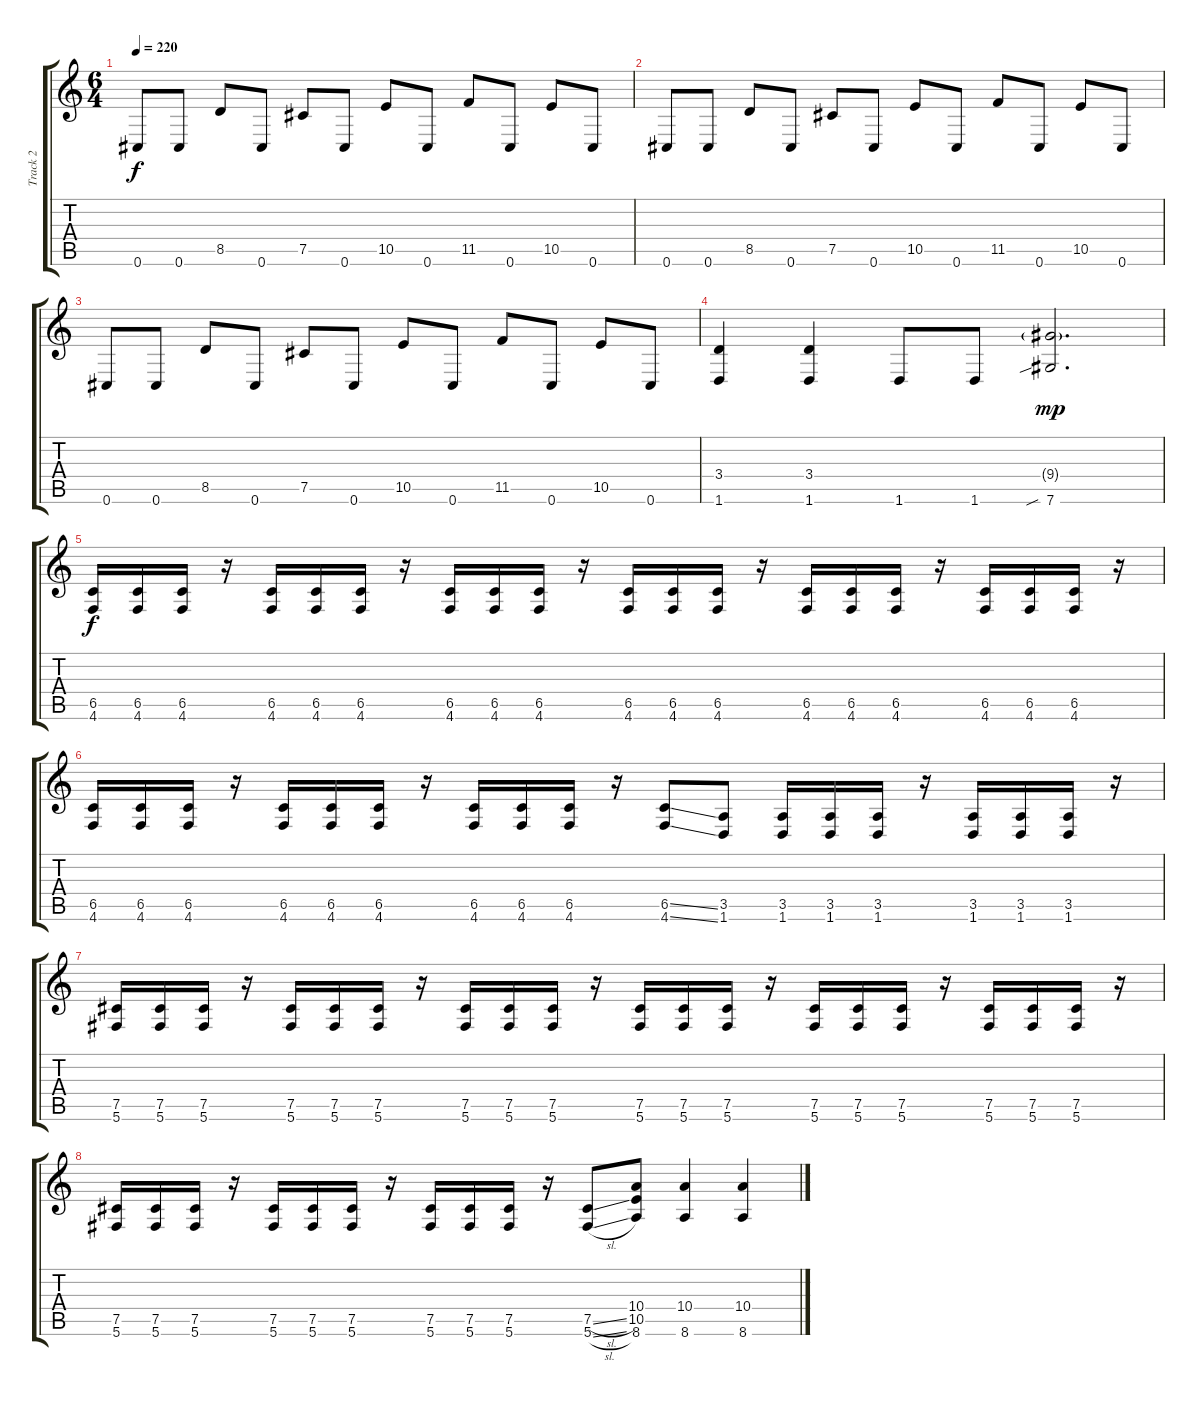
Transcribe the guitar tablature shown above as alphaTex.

\track ("Track 2" "Track 2") {instrument distortionguitar}
\staff {score tabs}
\tuning (Db4 Ab3 E3 B2 Gb2 Db2) {hide}
\ts (6 4)
\tempo 220
\clef g2
\ks c
0.6.8{dy f} 0.6.8 8.5.8 0.6.8 7.5.8 0.6.8 10.5.8 0.6.8 11.5.8 0.6.8 10.5.8 0.6.8 |
0.6.8 0.6.8 8.5.8 0.6.8 7.5.8 0.6.8 10.5.8 0.6.8 11.5.8 0.6.8 10.5.8 0.6.8 |
0.6.8 0.6.8 8.5.8 0.6.8 7.5.8 0.6.8 10.5.8 0.6.8 11.5.8 0.6.8 10.5.8 0.6.8 |
(3.4 1.6).4 (3.4 1.6).4 1.6.8 1.6.8 (9.4{g} 7.6{sib}).2{d dy mp} |
(6.5 4.6).16{dy f} (6.5 4.6).16 (6.5 4.6).16 r.16 (6.5 4.6).16 (6.5 4.6).16 (6.5 4.6).16 r.16 (6.5 4.6).16 (6.5 4.6).16 (6.5 4.6).16 r.16 (6.5 4.6).16 (6.5 4.6).16 (6.5 4.6).16 r.16 (6.5 4.6).16 (6.5 4.6).16 (6.5 4.6).16 r.16 (6.5 4.6).16 (6.5 4.6).16 (6.5 4.6).16 r.16 |
(6.5 4.6).16 (6.5 4.6).16 (6.5 4.6).16 r.16 (6.5 4.6).16 (6.5 4.6).16 (6.5 4.6).16 r.16 (6.5 4.6).16 (6.5 4.6).16 (6.5 4.6).16 r.16 (6.5{ss} 4.6{ss}).8 (3.5 1.6).8 (3.5 1.6).16 (3.5 1.6).16 (3.5 1.6).16 r.16 (3.5 1.6).16 (3.5 1.6).16 (3.5 1.6).16 r.16 |
(7.5 5.6).16 (7.5 5.6).16 (7.5 5.6).16 r.16 (7.5 5.6).16 (7.5 5.6).16 (7.5 5.6).16 r.16 (7.5 5.6).16 (7.5 5.6).16 (7.5 5.6).16 r.16 (7.5 5.6).16 (7.5 5.6).16 (7.5 5.6).16 r.16 (7.5 5.6).16 (7.5 5.6).16 (7.5 5.6).16 r.16 (7.5 5.6).16 (7.5 5.6).16 (7.5 5.6).16 r.16 |
(7.5 5.6).16 (7.5 5.6).16 (7.5 5.6).16 r.16 (7.5 5.6).16 (7.5 5.6).16 (7.5 5.6).16 r.16 (7.5 5.6).16 (7.5 5.6).16 (7.5 5.6).16 r.16 (7.5{sl} 5.6{sl}).8 (10.4 10.5 8.6).8 (10.4 8.6).4 (10.4 8.6).4
